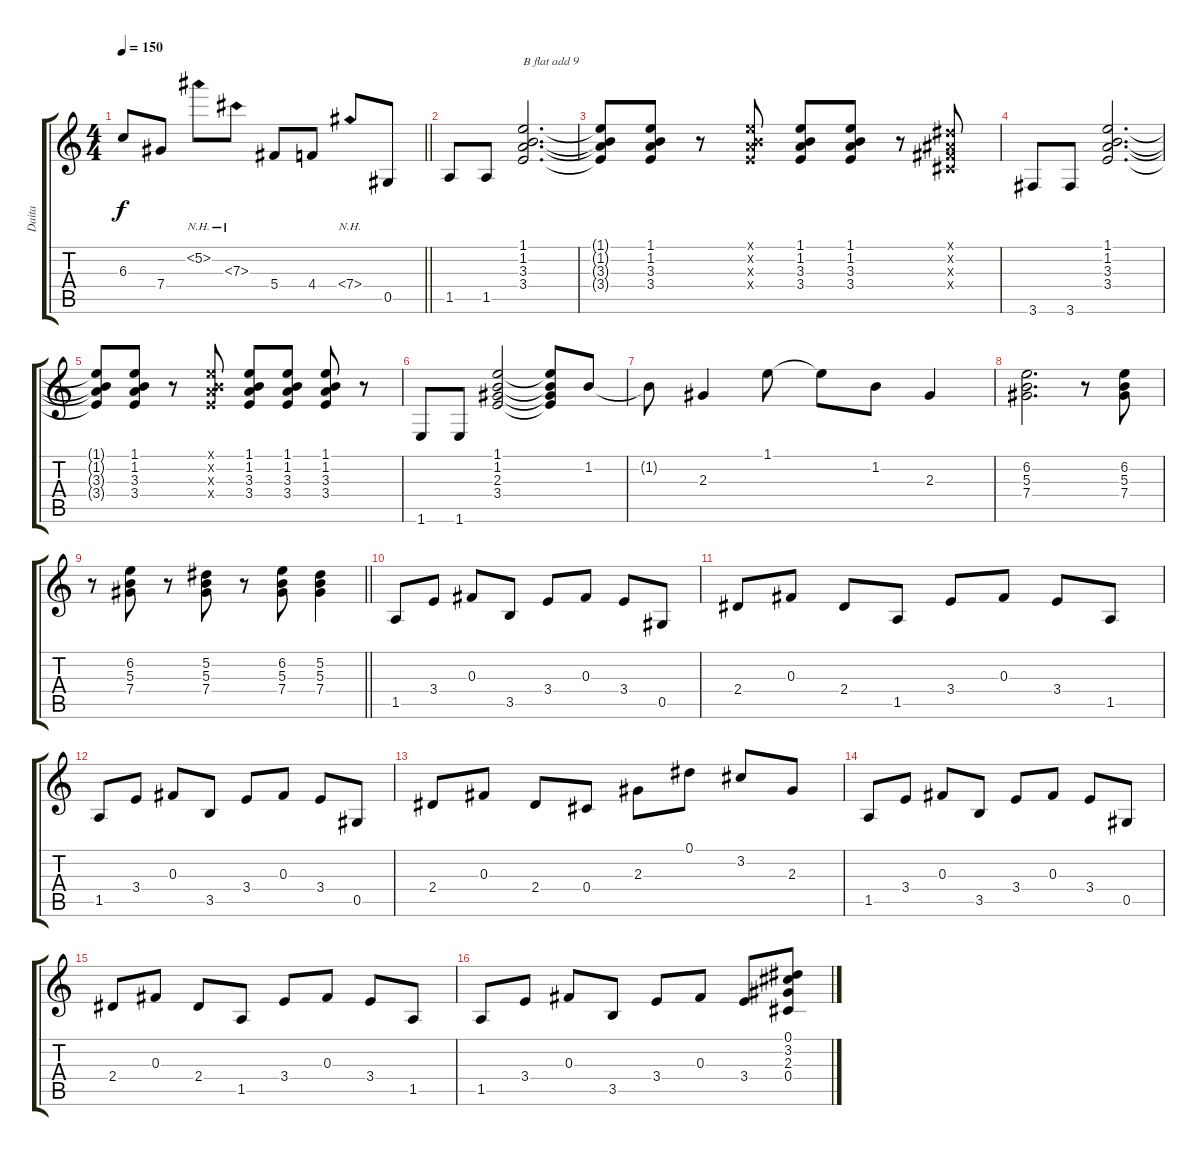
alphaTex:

\track ("Daita" "Daita") {instrument distortionguitar}
\staff {score tabs}
\tuning (Eb4 Bb3 Gb3 Db3 Ab2 Eb2) {hide}
\ts (4 4)
\tempo 150
\clef g2
\barLineRight lightlight
\ks c
6.3.8{dy f} 7.4.8 5.2{nh}.8 7.3{nh}.8 5.4.8 4.4.8 7.4{nh}.8 0.5.8 |
1.5.8 1.5.8 (1.1 1.2 3.3 3.4).2{d txt "B flat add 9"} |
(1.1{t} 1.2{t} 3.3{t} 3.4{t}).8 (1.1 1.2 3.3 3.4).8 r.8 (1.1{x} 1.2{x} 3.3{x} 3.4{x}).8 (1.1 1.2 3.3 3.4).8 (1.1 1.2 3.3 3.4).8 r.8 (0.1{x} 0.2{x} 0.3{x} 0.4{x}).8 |
3.6.8 3.6.8 (1.1 1.2 3.3 3.4).2{d} |
(1.1{t} 1.2{t} 3.3{t} 3.4{t}).8 (1.1 1.2 3.3 3.4).8 r.8 (1.1{x} 1.2{x} 3.3{x} 3.4{x}).8 (1.1 1.2 3.3 3.4).8 (1.1 1.2 3.3 3.4).8 (1.1 1.2 3.3 3.4).8 r.8 |
1.6.8 1.6.8 (1.1 1.2 2.3 3.4).2 (1.1{t} 1.2{t} 2.3{t} 3.4{t}).8 1.2.8 |
1.2{t}.8 2.3.4 1.1.8 1.1{t}.8 1.2.8 2.3.4 |
(6.2 5.3 7.4).2{d} r.8 (6.2 5.3 7.4).8 |
\barLineRight lightlight
r.8 (6.2 5.3 7.4).8 r.8 (5.2 5.3 7.4).8 r.8 (6.2 5.3 7.4).8 (5.2 5.3 7.4).4 |
1.5.8{instrument electricguitarclean} 3.4.8 0.3.8 3.5.8 3.4.8 0.3.8 3.4.8 0.5.8 |
2.4.8 0.3.8 2.4.8 1.5.8 3.4.8 0.3.8 3.4.8 1.5.8 |
1.5.8 3.4.8 0.3.8 3.5.8 3.4.8 0.3.8 3.4.8 0.5.8 |
2.4.8 0.3.8 2.4.8 0.4.8 2.3.8 0.1.8 3.2.8 2.3.8 |
1.5.8 3.4.8 0.3.8 3.5.8 3.4.8 0.3.8 3.4.8 0.5.8 |
2.4.8 0.3.8 2.4.8 1.5.8 3.4.8 0.3.8 3.4.8 1.5.8 |
1.5.8 3.4.8 0.3.8 3.5.8 3.4.8 0.3.8 3.4.8 (0.1 3.2 2.3 0.4).8
